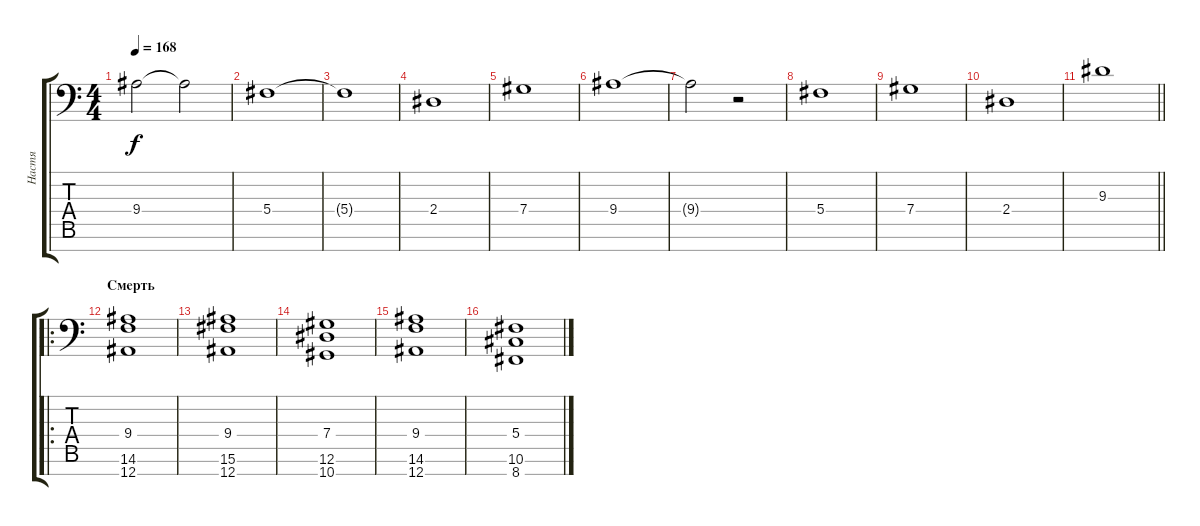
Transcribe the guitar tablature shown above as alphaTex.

\track ("Настя" "Настя") {instrument stringensemble1}
\staff {score tabs}
\tuning (Eb4 Bb3 Gb3 Db3 Ab2 Eb2 Bb1) {hide}
\ts (4 4)
\tempo 168
\clef f4
\ks c
9.4{t}.2{dy f} 9.4{t}.2 |
5.4.1 |
5.4{t}.1 |
2.4.1 |
7.4.1 |
9.4.1 |
9.4{t}.2 r.2 |
5.4.1 |
7.4.1 |
2.4.1 |
\barLineRight lightlight
9.3.1{instrument stringensemble1} |
\ro
\section ("" "Смерть")
(9.4 14.6 12.7).1 |
(9.4 15.6 12.7).1 |
(7.4 12.6 10.7).1 |
(9.4 14.6 12.7).1 |
(5.4 10.6 8.7).1
